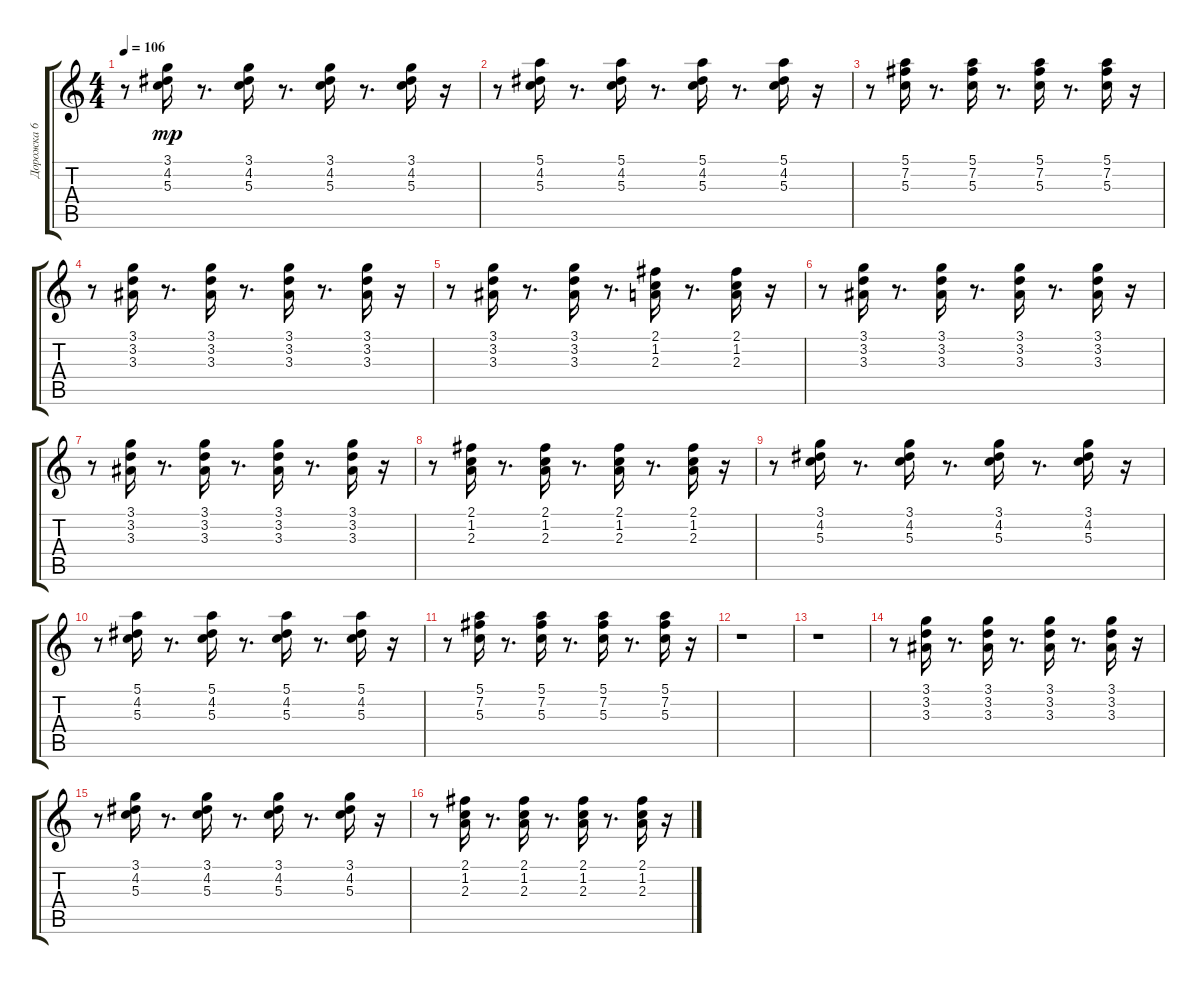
\track ("Дорожка 6" "Дорожка 6") {instrument acousticguitarnylon}
\staff {score tabs}
\tuning (E4 B3 G3 D3 A2 E2) {hide}
\ts (4 4)
\tempo 106
\clef g2
\ks c
r.8{dy mp} (3.1 4.2 5.3).16 r.8{d} (3.1 4.2 5.3).16 r.8{d} (3.1 4.2 5.3).16 r.8{d} (3.1 4.2 5.3).16 r.16 |
r.8 (5.1 4.2 5.3).16 r.8{d} (5.1 4.2 5.3).16 r.8{d} (5.1 4.2 5.3).16 r.8{d} (5.1 4.2 5.3).16 r.16 |
r.8 (5.1 7.2 5.3).16 r.8{d} (5.1 7.2 5.3).16 r.8{d} (5.1 7.2 5.3).16 r.8{d} (5.1 7.2 5.3).16 r.16 |
r.8 (3.1 3.2 3.3).16 r.8{d} (3.1 3.2 3.3).16 r.8{d} (3.1 3.2 3.3).16 r.8{d} (3.1 3.2 3.3).16 r.16 |
r.8 (3.1 3.2 3.3).16 r.8{d} (3.1 3.2 3.3).16 r.8{d} (2.1 1.2 2.3).16 r.8{d} (2.1 1.2 2.3).16 r.16 |
r.8 (3.1 3.2 3.3).16 r.8{d} (3.1 3.2 3.3).16 r.8{d} (3.1 3.2 3.3).16 r.8{d} (3.1 3.2 3.3).16 r.16 |
r.8 (3.1 3.2 3.3).16 r.8{d} (3.1 3.2 3.3).16 r.8{d} (3.1 3.2 3.3).16 r.8{d} (3.1 3.2 3.3).16 r.16 |
r.8 (2.1 1.2 2.3).16 r.8{d} (2.1 1.2 2.3).16 r.8{d} (2.1 1.2 2.3).16 r.8{d} (2.1 1.2 2.3).16 r.16 |
r.8 (3.1 4.2 5.3).16 r.8{d} (3.1 4.2 5.3).16 r.8{d} (3.1 4.2 5.3).16 r.8{d} (3.1 4.2 5.3).16 r.16 |
r.8 (5.1 4.2 5.3).16 r.8{d} (5.1 4.2 5.3).16 r.8{d} (5.1 4.2 5.3).16 r.8{d} (5.1 4.2 5.3).16 r.16 |
r.8 (5.1 7.2 5.3).16 r.8{d} (5.1 7.2 5.3).16 r.8{d} (5.1 7.2 5.3).16 r.8{d} (5.1 7.2 5.3).16 r.16 |
r.1 |
r.1 |
r.8 (3.1 3.2 3.3).16 r.8{d} (3.1 3.2 3.3).16 r.8{d} (3.1 3.2 3.3).16 r.8{d} (3.1 3.2 3.3).16 r.16 |
r.8 (3.1 4.2 5.3).16 r.8{d} (3.1 4.2 5.3).16 r.8{d} (3.1 4.2 5.3).16 r.8{d} (3.1 4.2 5.3).16 r.16 |
r.8 (2.1 1.2 2.3).16 r.8{d} (2.1 1.2 2.3).16 r.8{d} (2.1 1.2 2.3).16 r.8{d} (2.1 1.2 2.3).16 r.16
